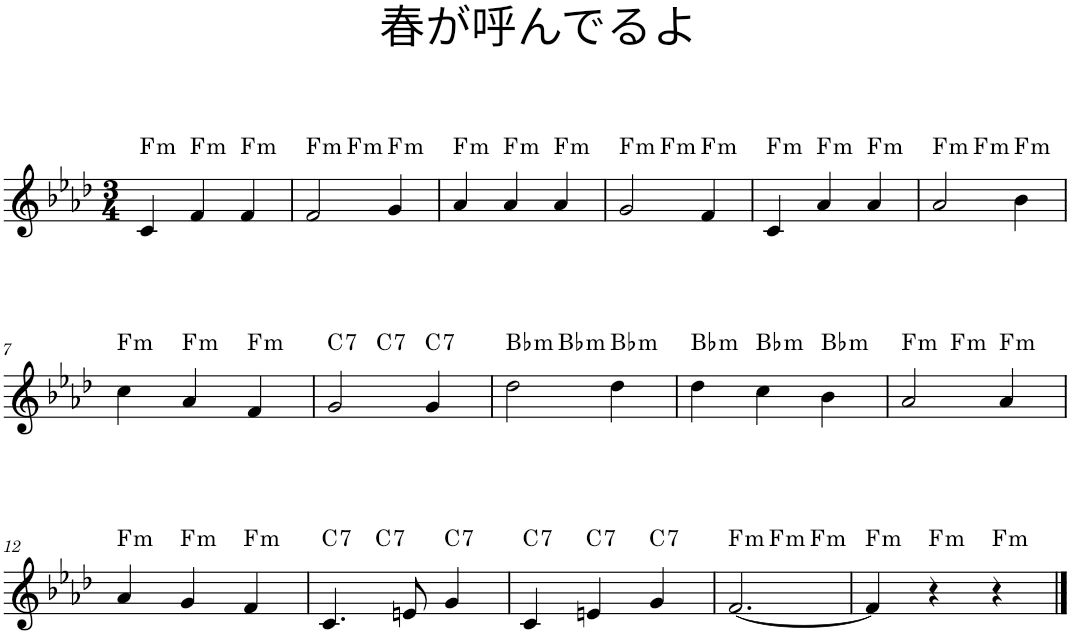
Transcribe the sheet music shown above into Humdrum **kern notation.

**kern	**harte
*part1	*part1
*staff1	*
*I"Piano	*
*I'Pno.	*
*clefG2	*
*k[b-e-a-d-]	*
*M3/4	*
=1	=1
!	!LO:H:kt=m
4c/	F:min
!	!LO:H:kt=m
4f/	F:min
!	!LO:H:kt=m
4f/	F:min
=2	=2
!	!LO:H:kt=m
*^	*
2f/	4ryy	F:min
!	!	!LO:H:kt=m
.	2ryy	F:min
!	!	!LO:H:kt=m
4g/	.	F:min
=3	=3	=3
!	!	!LO:H:kt=m
*v	*v	*
4a-/	F:min
!	!LO:H:kt=m
4a-/	F:min
!	!LO:H:kt=m
4a-/	F:min
=4	=4
!	!LO:H:kt=m
*^	*
2g/	4ryy	F:min
!	!	!LO:H:kt=m
.	2ryy	F:min
!	!	!LO:H:kt=m
4f/	.	F:min
=5	=5	=5
!	!	!LO:H:kt=m
*v	*v	*
4c/	F:min
!	!LO:H:kt=m
4a-/	F:min
!	!LO:H:kt=m
4a-/	F:min
=6	=6
!	!LO:H:kt=m
*^	*
2a-/	4ryy	F:min
!	!	!LO:H:kt=m
.	2ryy	F:min
!	!	!LO:H:kt=m
4b-\	.	F:min
!!LO:LB:g=z	!!
=7	=7	=7
!	!	!LO:H:kt=m
*v	*v	*
4cc\	F:min
!	!LO:H:kt=m
4a-/	F:min
!	!LO:H:kt=m
4f/	F:min
=8	=8
!	!LO:H:kt=7
*^	*
2g/	4ryy	C:7
!	!	!LO:H:kt=7
.	2ryy	C:7
!	!	!LO:H:kt=7
4g/	.	C:7
=9	=9	=9
!	!	!LO:H:kt=m
2dd-\	4ryy	Bb:min
!	!	!LO:H:kt=m
.	2ryy	Bb:min
!	!	!LO:H:kt=m
4dd-\	.	Bb:min
=10	=10	=10
!	!	!LO:H:kt=m
*v	*v	*
4dd-\	Bb:min
!	!LO:H:kt=m
4cc\	Bb:min
!	!LO:H:kt=m
4b-\	Bb:min
=11	=11
!	!LO:H:kt=m
*^	*
2a-/	4ryy	F:min
!	!	!LO:H:kt=m
.	2ryy	F:min
!	!	!LO:H:kt=m
4a-/	.	F:min
!!LO:LB:g=z	!!
=12	=12	=12
!	!	!LO:H:kt=m
*v	*v	*
4a-/	F:min
!	!LO:H:kt=m
4g/	F:min
!	!LO:H:kt=m
4f/	F:min
=13	=13
!	!LO:H:kt=7
*^	*
4.c/	4ryy	C:7
!	!	!LO:H:kt=7
.	2ryy	C:7
8en/	.	.
!	!	!LO:H:kt=7
4g/	.	C:7
=14	=14	=14
!	!	!LO:H:kt=7
*v	*v	*
4c/	C:7
!	!LO:H:kt=7
4en/	C:7
!	!LO:H:kt=7
4g/	C:7
=15	=15
!	!LO:H:kt=m
*^	*
*	*^	*
[<2.f/	4ryy	2ryy	F:min
!	!	!	!LO:H:kt=m
.	2ryy	.	F:min
!	!	!	!LO:H:kt=m
.	.	4ryy	F:min
=16	=16	=16	=16
!	!	!	!LO:H:kt=m
*v	*v	*v	*
4f/]	F:min
!	!LO:H:kt=m
4r	F:min
!	!LO:H:kt=m
4r	F:min
==	==
*-	*-
